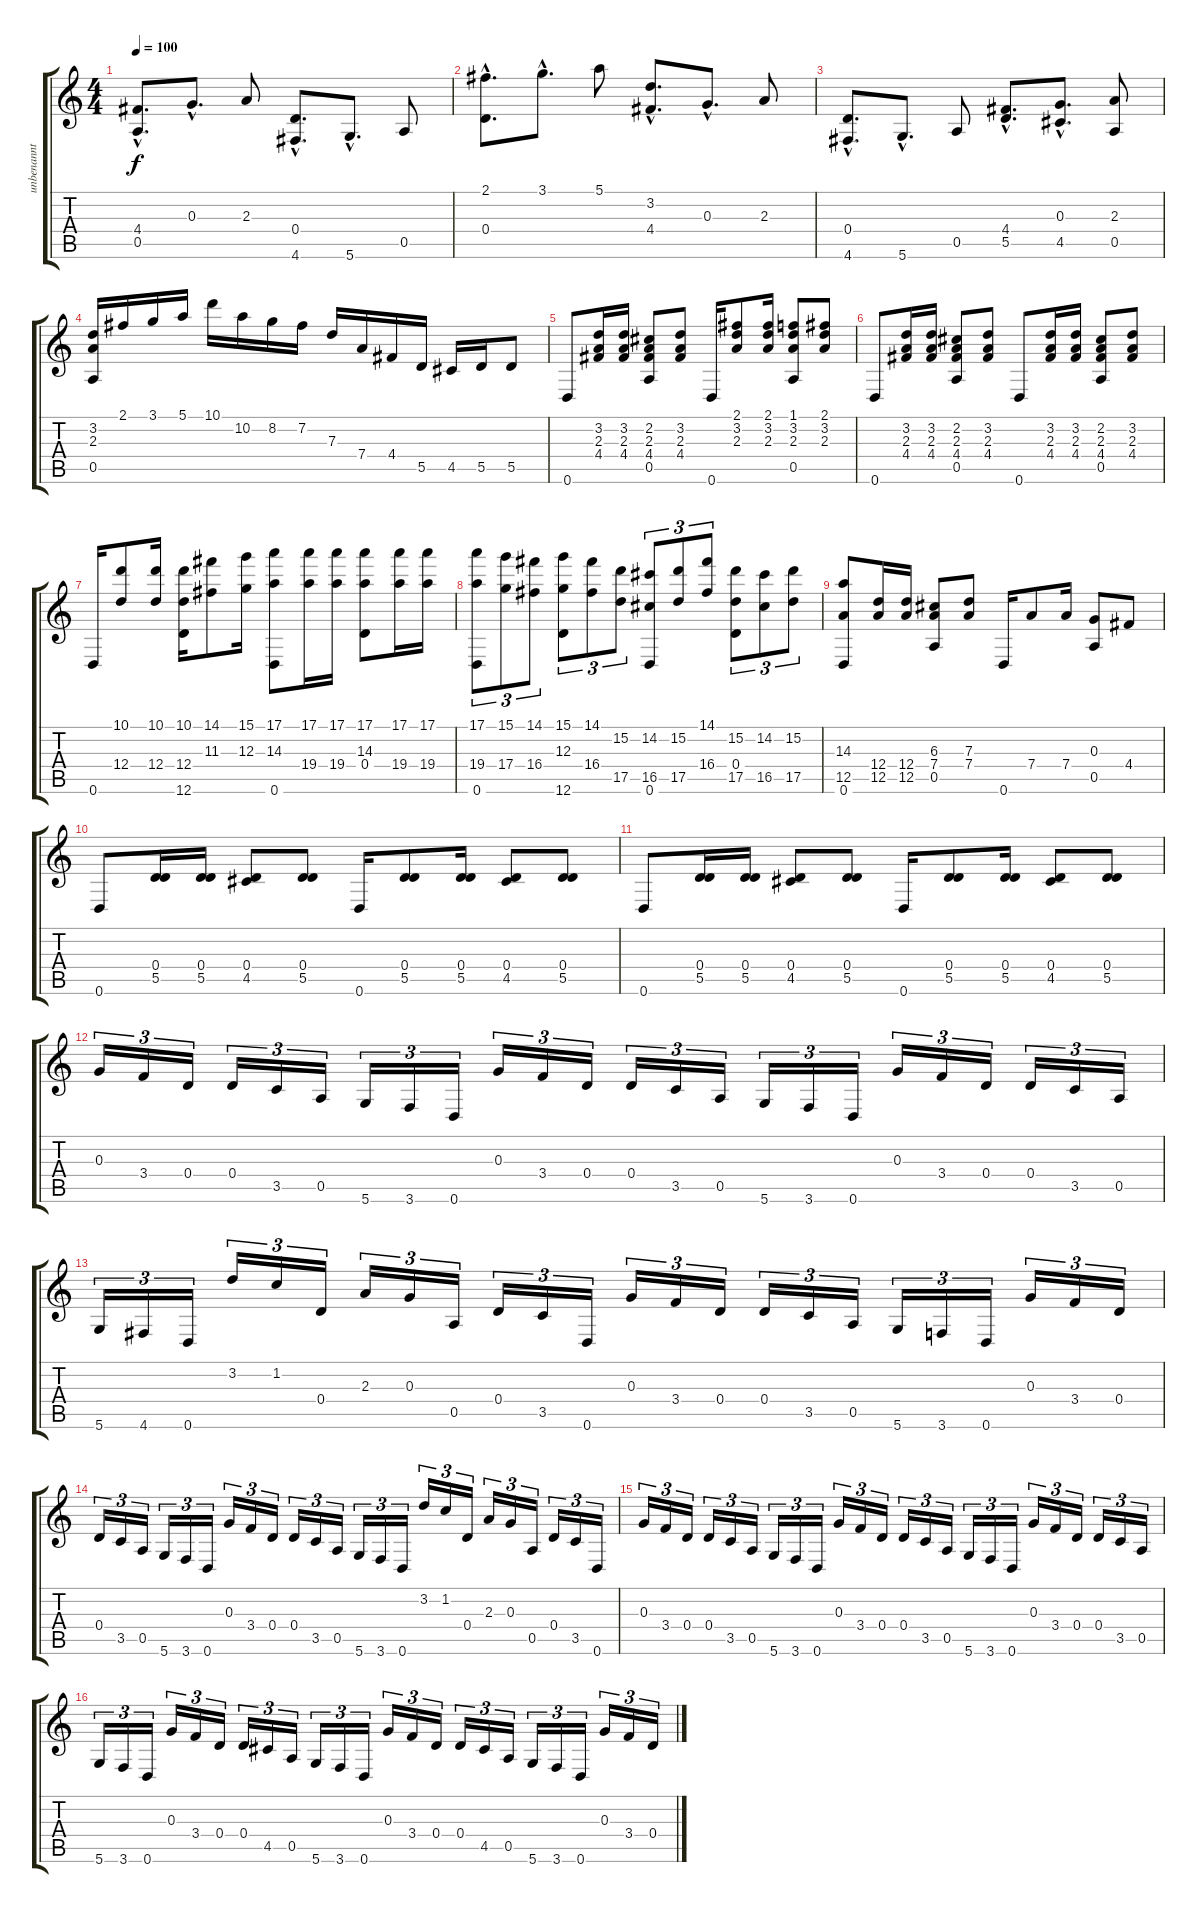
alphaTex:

\track ("unbenannt" "unbenannt") {instrument acousticguitarnylon}
\staff {score tabs}
\tuning (E4 B3 G3 D3 A2 D2) {hide}
\ts (4 4)
\tempo 100
\clef g2
\ks c
(4.4{hac} 0.5).8{d dy f} 0.3{hac}.8{d} 2.3.8 (0.4 4.6{hac}).8{d} 5.6{hac}.8{d} 0.5.8 |
(2.1{hac} 0.4).8{d} 3.1{hac}.8{d} 5.1.8 (3.2 4.4{hac}).8{d} 0.3{hac}.8{d} 2.3.8 |
(0.4 4.6{hac}).8{d} 5.6{hac}.8{d} 0.5.8 (4.4{hac} 5.5{hac}).8{d} (0.3{hac} 4.5{hac}).8{d} (2.3 0.5).8 |
(3.2 2.3 0.5).16 2.1.16 3.1.16 5.1.16 10.1.16 10.2.16 8.2.16 7.2.16 7.3.16 7.4.16 4.4.16 5.5.16 4.5.16 5.5.16 5.5.8 |
0.6.8 (3.2 2.3 4.4).16 (3.2 2.3 4.4).16 (2.2 2.3 4.4 0.5).8 (3.2 2.3 4.4).8 0.6.16 (2.1 3.2 2.3).8 (2.1 3.2 2.3).16 (1.1 3.2 2.3 0.5).8 (2.1 3.2 2.3).8 |
0.6.8 (3.2 2.3 4.4).16 (3.2 2.3 4.4).16 (2.2 2.3 4.4 0.5).8 (3.2 2.3 4.4).8 0.6.8 (3.2 2.3 4.4).16 (3.2 2.3 4.4).16 (2.2 2.3 4.4 0.5).8 (3.2 2.3 4.4).8 |
0.6.16 (10.1 12.4).8 (10.1 12.4).16 (10.1 12.4 12.6).16 (14.1 11.3).8 (15.1 12.3).16 (17.1 14.3 0.6).8 (17.1 19.4).16 (17.1 19.4).16 (17.1 14.3 0.4).8 (17.1 19.4).16 (17.1 19.4).16 |
(17.1 19.4 0.6).8{tu (3 2)} (15.1 17.4).8{tu (3 2)} (14.1 16.4).8{tu (3 2)} (15.1 12.3 12.6).8{tu (3 2)} (14.1 16.4).8{tu (3 2)} (15.2 17.5).8{tu (3 2)} (14.2 16.5 0.6).8{tu (3 2)} (15.2 17.5).8{tu (3 2)} (14.1 16.4).8{tu (3 2)} (15.2 0.4 17.5).8{tu (3 2)} (14.2 16.5).8{tu (3 2)} (15.2 17.5).8{tu (3 2)} |
(14.3 12.5 0.6).8 (12.4 12.5).16 (12.4 12.5).16 (6.3 7.4 0.5).8 (7.3 7.4).8 0.6.16 7.4.8 7.4.16 (0.3 0.5).8 4.4.8 |
0.6.8 (0.4 5.5).16 (0.4 5.5).16 (0.4 4.5).8 (0.4 5.5).8 0.6.16 (0.4 5.5).8 (0.4 5.5).16 (0.4 4.5).8 (0.4 5.5).8 |
0.6.8 (0.4 5.5).16 (0.4 5.5).16 (0.4 4.5).8 (0.4 5.5).8 0.6.16 (0.4 5.5).8 (0.4 5.5).16 (0.4 4.5).8 (0.4 5.5).8 |
0.3.16{tu (3 2)} 3.4.16{tu (3 2)} 0.4.16{tu (3 2)} 0.4.16{tu (3 2)} 3.5.16{tu (3 2)} 0.5.16{tu (3 2)} 5.6.16{tu (3 2)} 3.6.16{tu (3 2)} 0.6.16{tu (3 2)} 0.3.16{tu (3 2)} 3.4.16{tu (3 2)} 0.4.16{tu (3 2)} 0.4.16{tu (3 2)} 3.5.16{tu (3 2)} 0.5.16{tu (3 2)} 5.6.16{tu (3 2)} 3.6.16{tu (3 2)} 0.6.16{tu (3 2)} 0.3.16{tu (3 2)} 3.4.16{tu (3 2)} 0.4.16{tu (3 2)} 0.4.16{tu (3 2)} 3.5.16{tu (3 2)} 0.5.16{tu (3 2)} |
5.6.16{tu (3 2)} 4.6.16{tu (3 2)} 0.6.16{tu (3 2)} 3.2.16{tu (3 2)} 1.2.16{tu (3 2)} 0.4.16{tu (3 2)} 2.3.16{tu (3 2)} 0.3.16{tu (3 2)} 0.5.16{tu (3 2)} 0.4.16{tu (3 2)} 3.5.16{tu (3 2)} 0.6.16{tu (3 2)} 0.3.16{tu (3 2)} 3.4.16{tu (3 2)} 0.4.16{tu (3 2)} 0.4.16{tu (3 2)} 3.5.16{tu (3 2)} 0.5.16{tu (3 2)} 5.6.16{tu (3 2)} 3.6.16{tu (3 2)} 0.6.16{tu (3 2)} 0.3.16{tu (3 2)} 3.4.16{tu (3 2)} 0.4.16{tu (3 2)} |
0.4.16{tu (3 2)} 3.5.16{tu (3 2)} 0.5.16{tu (3 2)} 5.6.16{tu (3 2)} 3.6.16{tu (3 2)} 0.6.16{tu (3 2)} 0.3.16{tu (3 2)} 3.4.16{tu (3 2)} 0.4.16{tu (3 2)} 0.4.16{tu (3 2)} 3.5.16{tu (3 2)} 0.5.16{tu (3 2)} 5.6.16{tu (3 2)} 3.6.16{tu (3 2)} 0.6.16{tu (3 2)} 3.2.16{tu (3 2)} 1.2.16{tu (3 2)} 0.4.16{tu (3 2)} 2.3.16{tu (3 2)} 0.3.16{tu (3 2)} 0.5.16{tu (3 2)} 0.4.16{tu (3 2)} 3.5.16{tu (3 2)} 0.6.16{tu (3 2)} |
0.3.16{tu (3 2)} 3.4.16{tu (3 2)} 0.4.16{tu (3 2)} 0.4.16{tu (3 2)} 3.5.16{tu (3 2)} 0.5.16{tu (3 2)} 5.6.16{tu (3 2)} 3.6.16{tu (3 2)} 0.6.16{tu (3 2)} 0.3.16{tu (3 2)} 3.4.16{tu (3 2)} 0.4.16{tu (3 2)} 0.4.16{tu (3 2)} 3.5.16{tu (3 2)} 0.5.16{tu (3 2)} 5.6.16{tu (3 2)} 3.6.16{tu (3 2)} 0.6.16{tu (3 2)} 0.3.16{tu (3 2)} 3.4.16{tu (3 2)} 0.4.16{tu (3 2)} 0.4.16{tu (3 2)} 3.5.16{tu (3 2)} 0.5.16{tu (3 2)} |
5.6.16{tu (3 2)} 3.6.16{tu (3 2)} 0.6.16{tu (3 2)} 0.3.16{tu (3 2)} 3.4.16{tu (3 2)} 0.4.16{tu (3 2)} 0.4.16{tu (3 2)} 4.5.16{tu (3 2)} 0.5.16{tu (3 2)} 5.6.16{tu (3 2)} 3.6.16{tu (3 2)} 0.6.16{tu (3 2)} 0.3.16{tu (3 2)} 3.4.16{tu (3 2)} 0.4.16{tu (3 2)} 0.4.16{tu (3 2)} 4.5.16{tu (3 2)} 0.5.16{tu (3 2)} 5.6.16{tu (3 2)} 3.6.16{tu (3 2)} 0.6.16{tu (3 2)} 0.3.16{tu (3 2)} 3.4.16{tu (3 2)} 0.4.16{tu (3 2)}
